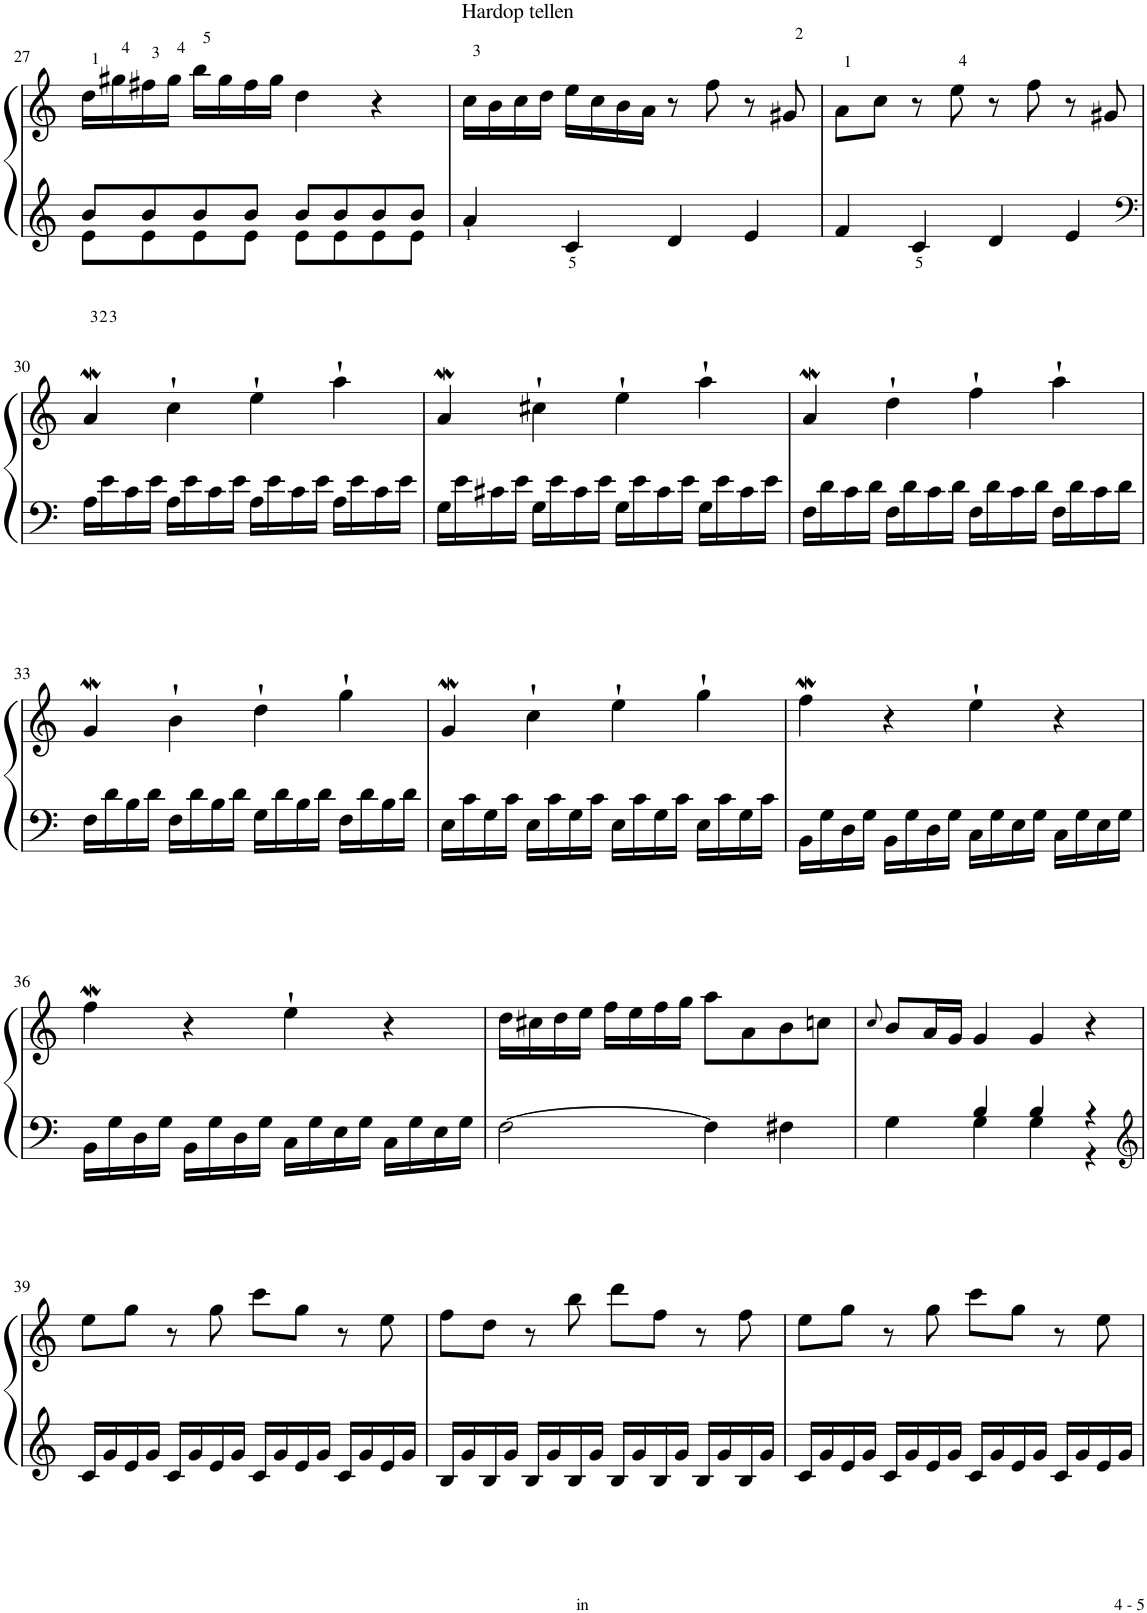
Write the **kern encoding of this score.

**kern	**kern
*part1	*part1
*staff2	*staff1
*I"Piano	*
*I'Pno.	*
!!LO:PB:g=z
*clefG2	*clefG2
*k[]	*k[]
*M4/4	*M4/4
*met(c)	*met(c)
=27	=27
*^	*
8b/L	8e\L	16dd\LL
.	.	16gg#X\
8b/	8e\	16ff#X\
.	.	16gg#\JJ
8b/	8e\	16bb\LL
.	.	16gg#\
8b/J	8e\J	16ff#\
.	.	16gg#\JJ
8b/L	8e\L	4dd\
8b/	8e\	.
8b/	8e\	4r
8b/J	8e\J	.
=28	=28	=28
!	!	!LO:TX:a:t=Hardop tellen
*v	*v	*
4a/	16cc\LL
.	16b\
.	16cc\
.	16dd\JJ
4c/	16ee\LL
.	16cc\
.	16b\
.	16a\JJ
4d/	8r
.	8ff\
4e/	8r
.	8g#X/
=29	=29
4f/	8a\L
.	8cc\J
4c/	8r
.	8ee\
4d/	8r
.	8ff\
4e/	8r
.	8g#X/
!!LO:LB:g=z
=30	=30
*clefF4	*
16A\LL	4aW/
16e\	.
16c\	.
16e\JJ	.
16A\LL	4cc`\
16e\	.
16c\	.
16e\JJ	.
16A\LL	4ee`\
16e\	.
16c\	.
16e\JJ	.
16A\LL	4aa`\
16e\	.
16c\	.
16e\JJ	.
=31	=31
16G\LL	4aW/
16e\	.
16c#X\	.
16e\JJ	.
16G\LL	4cc#X`\
16e\	.
16c#\	.
16e\JJ	.
16G\LL	4ee`\
16e\	.
16c#\	.
16e\JJ	.
16G\LL	4aa`\
16e\	.
16c#\	.
16e\JJ	.
=32	=32
16F\LL	4aW/
16d\	.
16c\	.
16d\JJ	.
16F\LL	4dd`\
16d\	.
16c\	.
16d\JJ	.
16F\LL	4ff`\
16d\	.
16c\	.
16d\JJ	.
16F\LL	4aa`\
16d\	.
16c\	.
16d\JJ	.
!!LO:LB:g=z
=33	=33
16F\LL	4gW/
16d\	.
16B\	.
16d\JJ	.
16F\LL	4b`\
16d\	.
16B\	.
16d\JJ	.
16G\LL	4dd`\
16d\	.
16B\	.
16d\JJ	.
16F\LL	4gg`\
16d\	.
16B\	.
16d\JJ	.
=34	=34
16E\LL	4gW/
16c\	.
16G\	.
16c\JJ	.
16E\LL	4cc`\
16c\	.
16G\	.
16c\JJ	.
16E\LL	4ee`\
16c\	.
16G\	.
16c\JJ	.
16E\LL	4gg`\
16c\	.
16G\	.
16c\JJ	.
=35	=35
16BB\LL	4ffw\
16G\	.
16D\	.
16G\JJ	.
16BB\LL	4r
16G\	.
16D\	.
16G\JJ	.
16C\LL	4ee`\
16G\	.
16E\	.
16G\JJ	.
16C\LL	4r
16G\	.
16E\	.
16G\JJ	.
!!LO:LB:g=z
=36	=36
16BB\LL	4ffw\
16G\	.
16D\	.
16G\JJ	.
16BB\LL	4r
16G\	.
16D\	.
16G\JJ	.
16C\LL	4ee`\
16G\	.
16E\	.
16G\JJ	.
16C\LL	4r
16G\	.
16E\	.
16G\JJ	.
=37	=37
[2F\	16dd\LL
.	16cc#X\
.	16dd\
.	16ee\JJ
.	16ff\LL
.	16ee\
.	16ff\
.	16gg\JJ
4F\]	8aa\L
.	8a\
4F#X\	8b\
.	8ccn\J
=38	=38
.	8qcc/
*^	*
4G\	4ryy	8b/L
.	.	16a/L
.	.	16g/JJ
4G\	4B/	4g/
4G\	4B/	4g/
4r	4r	4r
*v	*v	*
!!LO:LB:g=z
=39	=39
*clefG2	*
16c/LL	8ee\L
16g/	.
16e/	8gg\J
16g/JJ	.
16c/LL	8r
16g/	.
16e/	8gg\
16g/JJ	.
16c/LL	8ccc\L
16g/	.
16e/	8gg\J
16g/JJ	.
16c/LL	8r
16g/	.
16e/	8ee\
16g/JJ	.
=40	=40
16B/LL	8ff\L
16g/	.
16B/	8dd\J
16g/JJ	.
16B/LL	8r
16g/	.
16B/	8bb\
16g/JJ	.
16B/LL	8ddd\L
16g/	.
16B/	8ff\J
16g/JJ	.
16B/LL	8r
16g/	.
16B/	8ff\
16g/JJ	.
=41	=41
16c/LL	8ee\L
16g/	.
16e/	8gg\J
16g/JJ	.
16c/LL	8r
16g/	.
16e/	8gg\
16g/JJ	.
16c/LL	8ccc\L
16g/	.
16e/	8gg\J
16g/JJ	.
16c/LL	8r
16g/	.
16e/	8ee\
16g/JJ	.
=	=
*-	*-
